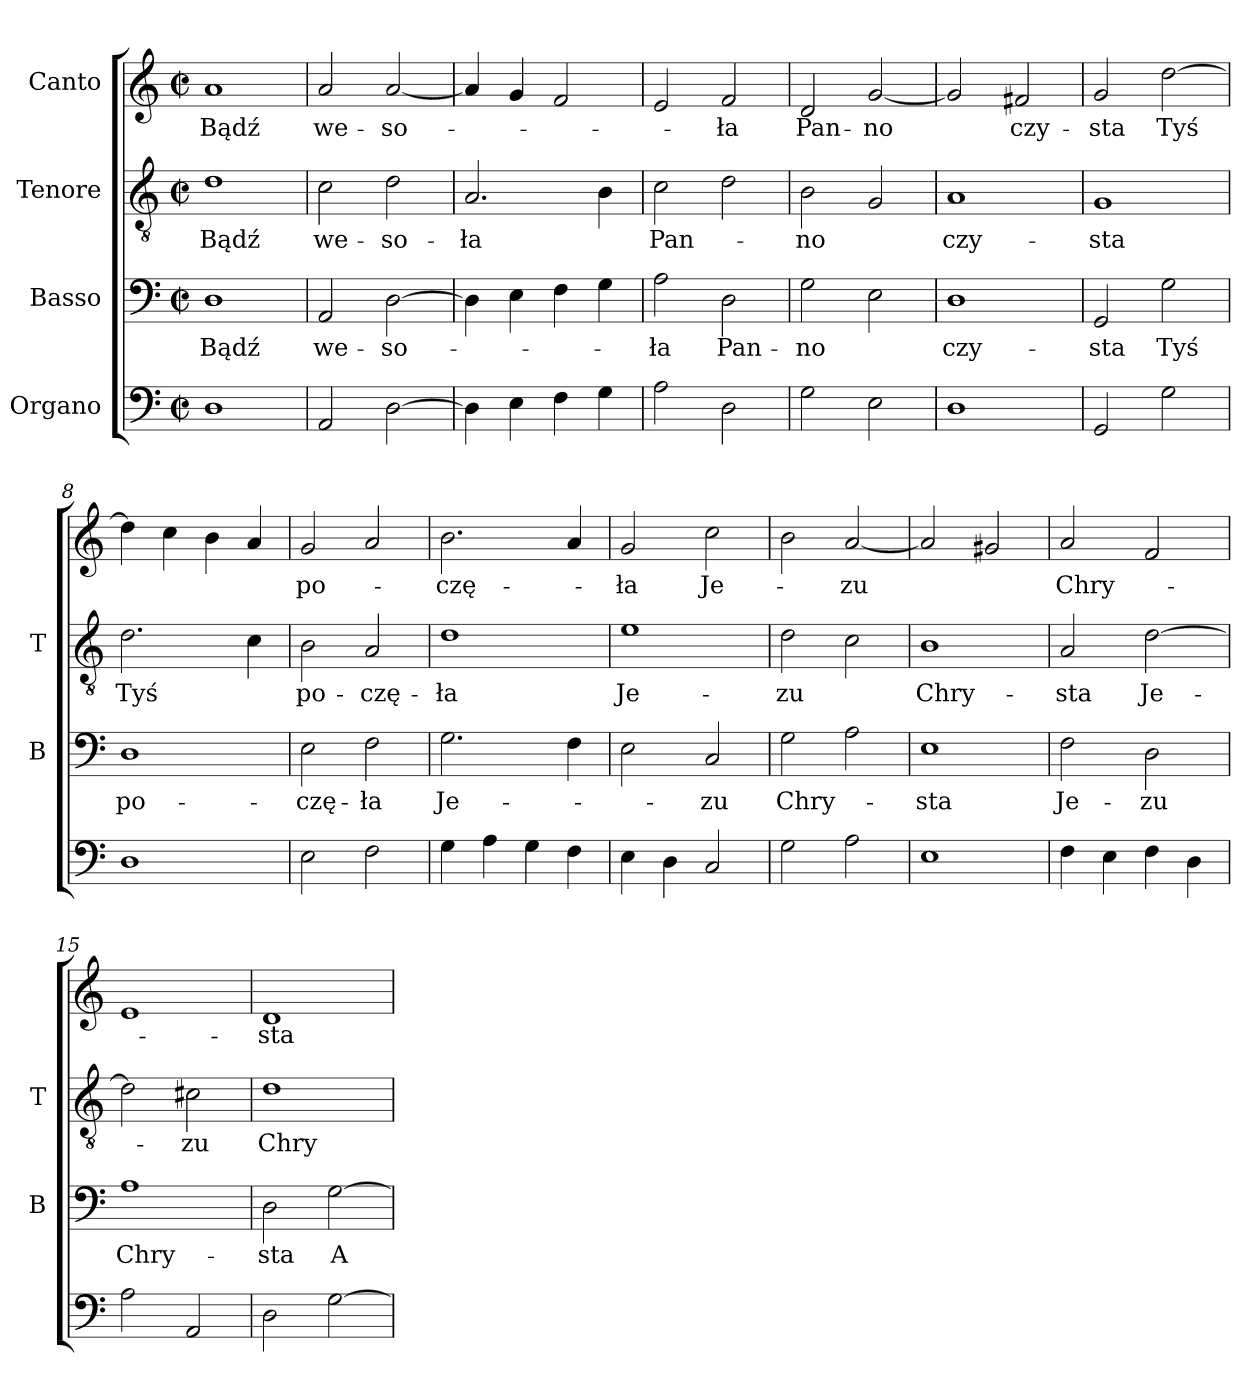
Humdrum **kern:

**kern	**kern	**text	**kern	**text	**kern	**text
*part4	*part3	*part3	*part2	*part2	*part1	*part1
*staff4	*staff3	*staff3	*staff2	*staff2	*staff1	*staff1
*I"Organo	*I"Basso	*	*I"Tenore	*	*I"Canto	*
*	*I'B	*	*I'T	*	*	*
*clefF4	*clefF4	*	*clefGv2	*	*clefG2	*
*k[]	*k[]	*	*k[]	*	*k[]	*
*M2/2	*M2/2	*	*M2/2	*	*M2/2	*
*met(c|)	*met(c|)	*	*met(c|)	*	*met(c|)	*
=1	=1	=1	=1	=1	=1	=1
1D	1D	Bądź	1d	Bądź	1a	Bądź
=2	=2	=2	=2	=2	=2	=2
2AA/	2AA/	we-	2c\	we-	2a/	we-
[2D\	[2D\	-so-	2d\	-so-	[2a/	-so-
=3	=3	=3	=3	=3	=3	=3
4D\]	4D\]	.	2.A/	-ła	4a/]	.
4E\	4E\	.	.	.	4g/	.
4F\	4F\	.	.	.	2f/	.
4G\	4G\	.	4B\	.	.	.
=4	=4	=4	=4	=4	=4	=4
2A\	2A\	-ła	2c\	Pan-	2e/	.
2D\	2D\	Pan-	2d\	.	2f/	-ła
=5	=5	=5	=5	=5	=5	=5
2G\	2G\	-no	2B\	-no	2d/	Pan-
2E\	2E\	.	2G/	.	[2g/	-no
=6	=6	=6	=6	=6	=6	=6
1D	1D	czy-	1A	czy-	2g/]	.
.	.	.	.	.	2f#X/	czy-
=7	=7	=7	=7	=7	=7	=7
2GG/	2GG/	-sta	1G	-sta	2g/	-sta
2G\	2G\	Tyś	.	.	[2dd\	Tyś
=8	=8	=8	=8	=8	=8	=8
1D	1D	po-	2.d\	Tyś	4dd\]	.
.	.	.	.	.	4cc\	.
.	.	.	.	.	4b\	.
.	.	.	4c\	.	4a/	.
=9	=9	=9	=9	=9	=9	=9
2E\	2E\	-czę-	2B\	po-	2g/	po-
2F\	2F\	-ła	2A/	-czę-	2a/	.
=10	=10	=10	=10	=10	=10	=10
4G\	2.G\	Je-	1d	-ła	2.b\	-czę-
4A\	.	.	.	.	.	.
4G\	.	.	.	.	.	.
4F\	4F\	.	.	.	4a/	.
=11	=11	=11	=11	=11	=11	=11
4E\	2E\	.	1e	Je-	2g/	-ła
4D\	.	.	.	.	.	.
2C/	2C/	-zu	.	.	2cc\	Je-
=12	=12	=12	=12	=12	=12	=12
2G\	2G\	Chry-	2d\	-zu	2b\	.
2A\	2A\	.	2c\	.	[2a/	-zu
=13	=13	=13	=13	=13	=13	=13
1E	1E	-sta	1B	Chry-	2a/]	.
.	.	.	.	.	2g#X/	.
=14	=14	=14	=14	=14	=14	=14
4F\	2F\	Je-	2A/	-sta	2a/	Chry-
4E\	.	.	.	.	.	.
4F\	2D\	-zu	[2d\	Je-	2f/	.
4D\	.	.	.	.	.	.
=15	=15	=15	=15	=15	=15	=15
2A\	1A	Chry-	2d\]	.	1e	.
2AA/	.	.	2c#X\	-zu	.	.
=16	=16	=16	=16	=16	=16	=16
2D\	2D\	-sta	1d	Chry-	1d	-sta
[2G\	[2G\	A-	.	.	.	.
=	=	=	=	=	=	=
*-	*-	*-	*-	*-	*-	*-
